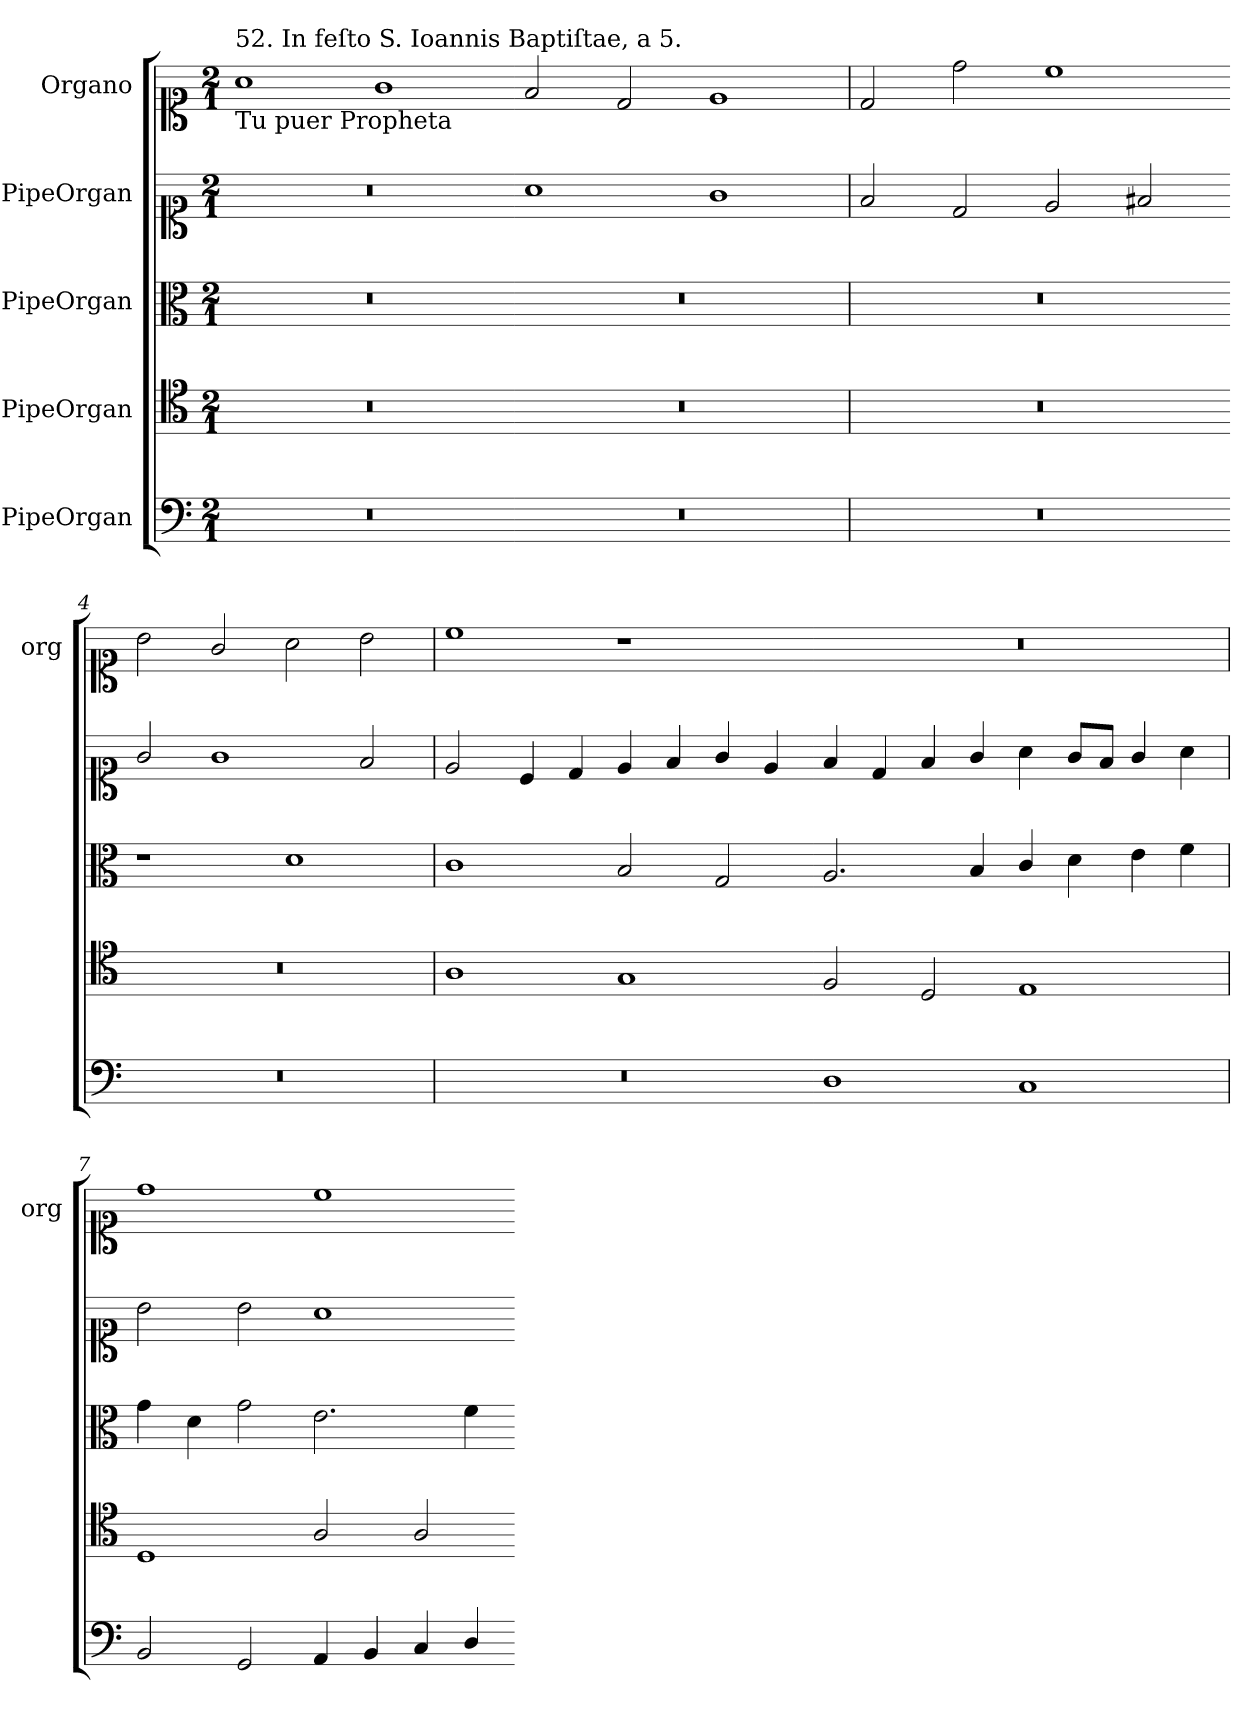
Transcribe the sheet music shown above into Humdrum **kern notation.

**kern	**kern	**kern	**kern	**kern
*part5	*part4	*part3	*part2	*part1
*staff5	*staff4	*staff3	*staff2	*staff1
*I"PipeOrgan	*I"PipeOrgan	*I"PipeOrgan	*I"PipeOrgan	*I"Organo
*	*	*	*	*I'org
*clefF4	*clefC4	*clefC3	*clefC1	*clefC1
*k[]	*k[]	*k[]	*k[]	*k[]
*M2/1	*M2/1	*M2/1	*M2/1	*M2/1
=1	=1	=1	=1	=1
!	!	!	!	!LO:TX:b:t=Tu puer Propheta
!	!	!	!	!LO:TX:a:t=52.  In feſto S. Ioannis Baptiſtae,   a  5.
0r	0r	0r	0r	1a
.	.	.	.	1g
=2-	=2-	=2-	=2-	=2-
0r	0r	0r	1a	2f/
.	.	.	.	2d/
.	.	.	1g	1e
=3	=3	=3	=3	=3
0r	0r	0r	2f/	2d/
.	.	.	2d/	2dd\
.	.	.	2e/	1cc
.	.	.	2f#X/	.
=4-	=4-	=4-	=4-	=4-
0r	0r	1r	2g/	2b\
.	.	.	1g	2g/
.	.	1d	.	2a\
.	.	.	2f#/	2b\
=5	=5	=5	=5	=5
0r	1A	1c	2e/	1cc
.	.	.	4c/	.
.	.	.	4d/	.
.	1G	2B/	4e/	1r
.	.	.	4f/	.
.	.	2G/	4g/	.
.	.	.	4e/	.
=6-	=6-	=6-	=6-	=6-
1D	2F/	2.A/	4f/	0r
.	.	.	4d/	.
.	2D/	.	4f/	.
.	.	4B/	4g/	.
1C	1E	4c/	4a\	.
.	.	4d\	8g/L	.
.	.	.	8f/J	.
.	.	4e\	4g/	.
.	.	4f\	4a\	.
=7	=7	=7	=7	=7
2BB/	1D	4g\	2b\	1dd
.	.	4d\	.	.
2GG/	.	2g\	2b\	.
4AA/	2A/	2.e\	1a	1cc
4BB/	.	.	.	.
4C/	2A/	.	.	.
4D/	.	4f\	.	.
=-	=-	=-	=-	=-
*-	*-	*-	*-	*-
